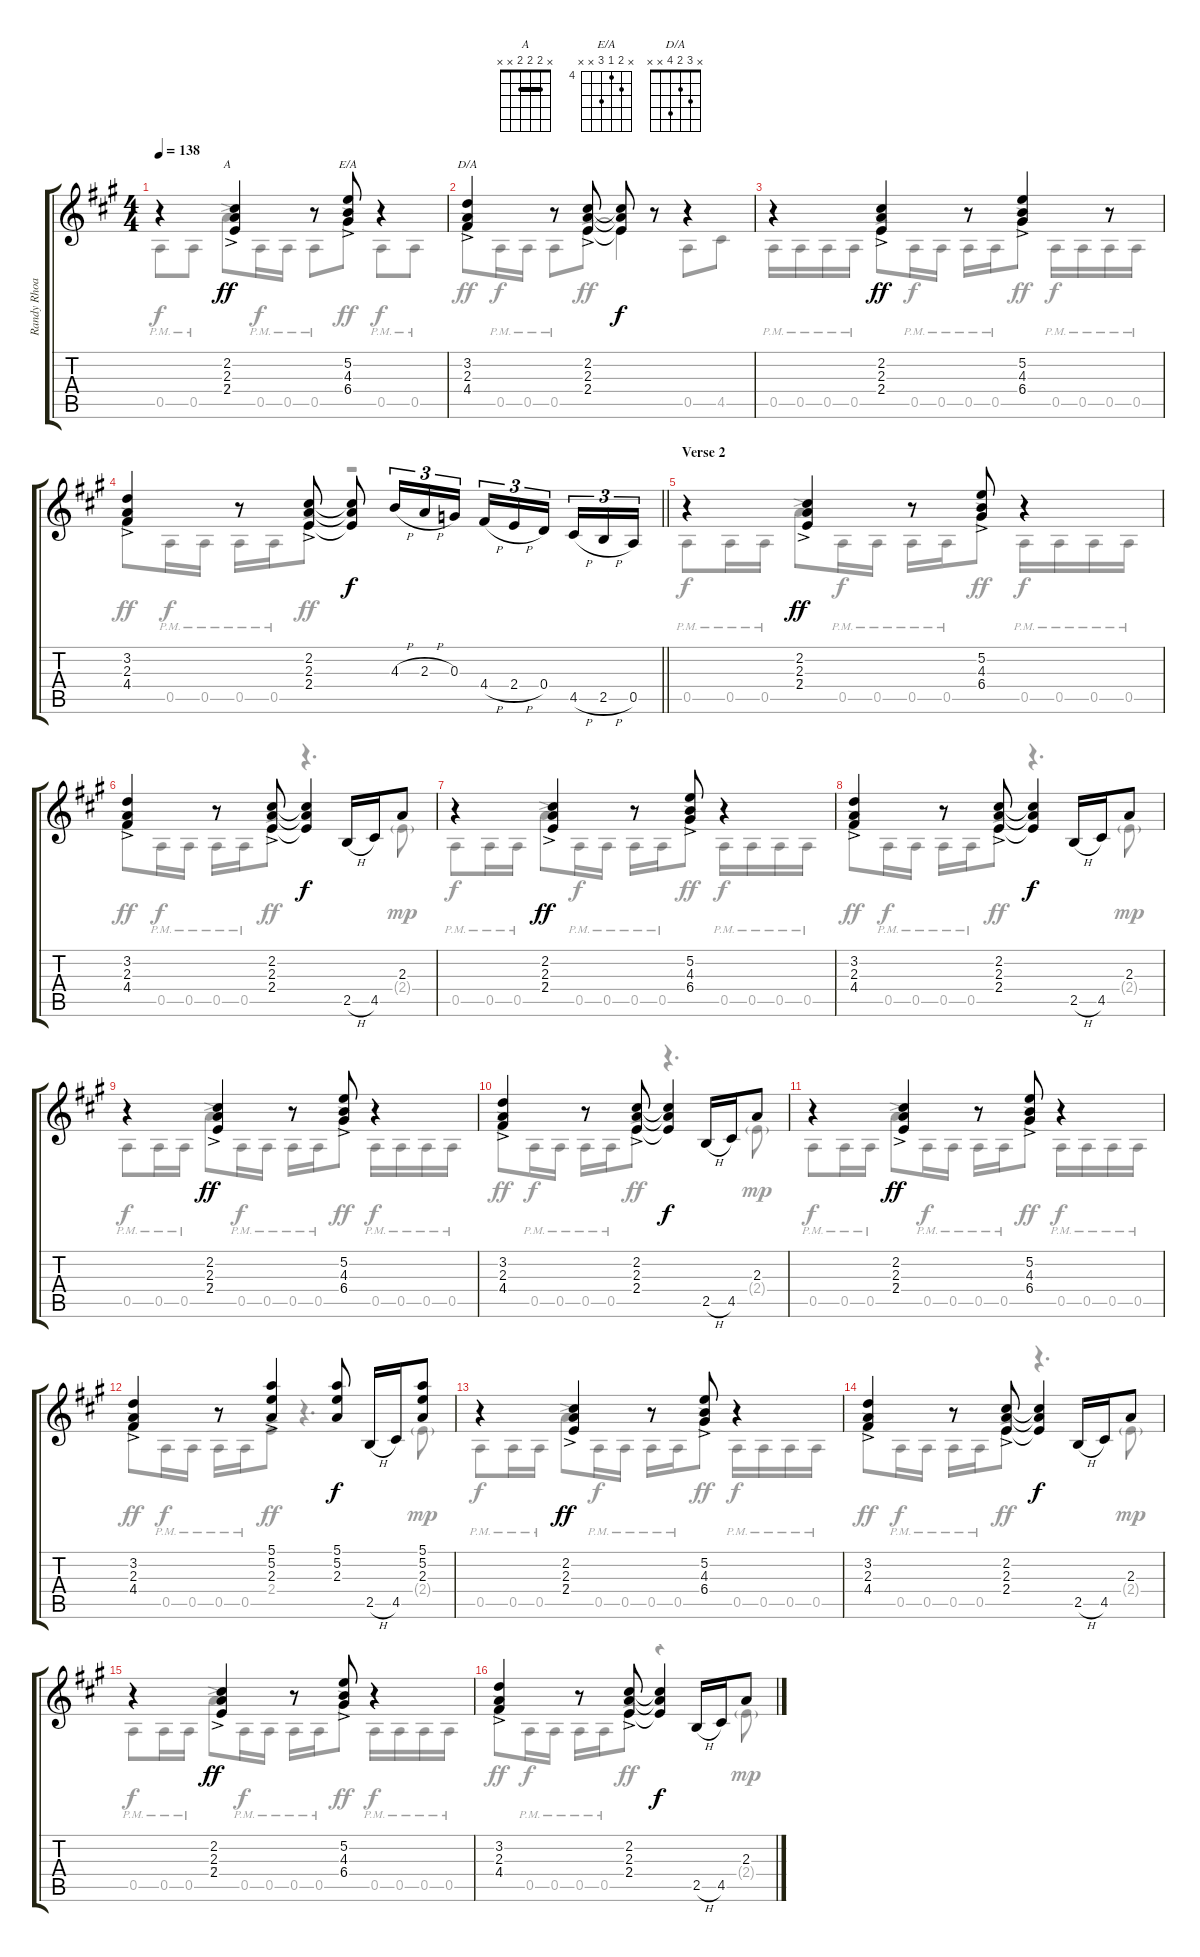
\track ("Randy Rhoads" "Randy Rhoa") {instrument distortionguitar}
\staff {score tabs}
\tuning (E4 B3 G3 D3 A2 E2) {hide}
\chord ("A" x 2 2 2 x x) {barre 2}
\chord ("E/A" x 5 4 6 x x) {firstfret 4}
\chord ("D/A" x 3 2 4 x x)
\voice
\ts (4 4)
\tempo 138
\clef g2
\ks a
r.4{dy f beam Up} (2.2{ac} 2.3{ac} 2.4{ac}).4{ch "A" dy ff beam Up} r.8{beam Up} (5.2{ac} 4.3{ac} 6.4{ac}).8{ch "E/A" beam Up} r.4 |
(3.2{ac} 2.3{ac} 4.4{ac}).4{ch "D/A"} r.8 (2.2{ac} 2.3{ac} 2.4{ac}).8 (2.2{t} 2.3{t} 2.4{t}).8{dy f} r.8 r.4 |
r.4{beam Up} (2.2{ac} 2.3{ac} 2.4{ac}).4{dy ff beam Up} r.8{beam Up} (5.2{ac} 4.3{ac} 6.4{ac}).4{beam Up} r.8 |
\barLineRight lightlight
(3.2{ac} 2.3{ac} 4.4{ac}).4 r.8 (2.2{ac} 2.3{ac} 2.4{ac}).8 (2.2{t} 2.3{t} 2.4{t}).8{dy f} 4.3{h}.16{tu (3 2)} 2.3{h}.16{tu (3 2)} 0.3.16{tu (3 2)} 4.4{h}.16{tu (3 2)} 2.4{h}.16{tu (3 2)} 0.4.16{tu (3 2) beam splitsecondary} 4.5{h}.16{tu (3 2)} 2.5{h}.16{tu (3 2)} 0.5.16{tu (3 2)} |
\section ("" "Verse 2")
r.4{beam Up} (2.2{ac} 2.3{ac} 2.4{ac}).4{dy ff beam Up} r.8{beam Up} (5.2{ac} 4.3{ac} 6.4{ac}).8{beam Up} r.4 |
(3.2{ac} 2.3{ac} 4.4{ac}).4 r.8 (2.2{ac} 2.3{ac} 2.4{ac}).8 (2.2{t} 2.3{t} 2.4{t}).4{dy f} 2.5{h}.16 4.5.16 2.3.8 |
r.4{beam Up} (2.2{ac} 2.3{ac} 2.4{ac}).4{dy ff beam Up} r.8{beam Up} (5.2{ac} 4.3{ac} 6.4{ac}).8{beam Up} r.4 |
(3.2{ac} 2.3{ac} 4.4{ac}).4 r.8 (2.2{ac} 2.3{ac} 2.4{ac}).8 (2.2{t} 2.3{t} 2.4{t}).4{dy f} 2.5{h}.16 4.5.16 2.3.8 |
r.4{beam Up} (2.2{ac} 2.3{ac} 2.4{ac}).4{dy ff beam Up} r.8{beam Up} (5.2{ac} 4.3{ac} 6.4{ac}).8{beam Up} r.4 |
(3.2{ac} 2.3{ac} 4.4{ac}).4 r.8 (2.2{ac} 2.3{ac} 2.4{ac}).8 (2.2{t} 2.3{t} 2.4{t}).4{dy f} 2.5{h}.16 4.5.16 2.3.8 |
r.4{beam Up} (2.2{ac} 2.3{ac} 2.4{ac}).4{dy ff beam Up} r.8{beam Up} (5.2{ac} 4.3{ac} 6.4{ac}).8{beam Up} r.4 |
(3.2{ac} 2.3{ac} 4.4{ac}).4 r.8 (5.1 5.2{ac} 2.3{ac}).4 (5.1 5.2 2.3).8{dy f} 2.5{h}.16 4.5.16 (5.1 5.2 2.3).8 |
r.4{beam Up} (2.2{ac} 2.3{ac} 2.4{ac}).4{dy ff beam Up} r.8{beam Up} (5.2{ac} 4.3{ac} 6.4{ac}).8{beam Up} r.4 |
(3.2{ac} 2.3{ac} 4.4{ac}).4 r.8 (2.2{ac} 2.3{ac} 2.4{ac}).8 (2.2{t} 2.3{t} 2.4{t}).4{dy f} 2.5{h}.16 4.5.16 2.3.8 |
r.4{beam Up} (2.2{ac} 2.3{ac} 2.4{ac}).4{dy ff beam Up} r.8{beam Up} (5.2{ac} 4.3{ac} 6.4{ac}).8{beam Up} r.4 |
(3.2{ac} 2.3{ac} 4.4{ac}).4 r.8 (2.2{ac} 2.3{ac} 2.4{ac}).8 (2.2{t} 2.3{t} 2.4{t}).4{dy f} 2.5{h}.16 4.5.16 2.3.8
\voice
\clef g2
\ottava regular
\simile none
\ks a
0.5{pm}.8{dy f} 0.5{pm}.8 7.4{ac}.8{dy ff} 0.5{pm}.16{dy f} 0.5{pm}.16 0.5{pm}.8 6.4{ac}.8{dy ff} 0.5{pm}.8{dy f} 0.5{pm}.8 |
4.4{ac}.8{dy ff} 0.5{pm}.16{dy f} 0.5{pm}.16 0.5{pm}.8 2.4{ac}.8{dy ff} 2.4{t}.4{dy f} 0.5.8 4.5.8 |
0.5{pm}.16 0.5{pm}.16 0.5{pm}.16 0.5{pm}.16 2.4{ac}.8{dy ff} 0.5{pm}.16{dy f} 0.5{pm}.16 0.5{pm}.16 0.5{pm}.16 6.4{ac}.8{dy ff} 0.5{pm}.16{dy f} 0.5{pm}.16 0.5{pm}.16 0.5{pm}.16 |
\barLineRight lightlight
4.4{ac}.8{dy ff} 0.5{pm}.16{dy f} 0.5{pm}.16 0.5{pm}.16 0.5{pm}.16 2.4{ac}.8{dy ff} r.2 |
0.5{pm}.8{dy f} 0.5{pm}.16 0.5{pm}.16 7.4{ac}.8{dy ff} 0.5{pm}.16{dy f} 0.5{pm}.16 0.5{pm}.16 0.5{pm}.16 6.4{ac}.8{dy ff} 0.5{pm}.16{dy f} 0.5{pm}.16 0.5{pm}.16 0.5{pm}.16 |
4.4{ac}.8{dy ff} 0.5{pm}.16{dy f} 0.5{pm}.16 0.5{pm}.16 0.5{pm}.16 2.4{ac}.8{dy ff} r.4{d} 2.4{g}.8{dy mp} |
0.5{pm}.8{dy f} 0.5{pm}.16 0.5{pm}.16 7.4{ac}.8{dy ff} 0.5{pm}.16{dy f} 0.5{pm}.16 0.5{pm}.16 0.5{pm}.16 6.4{ac}.8{dy ff} 0.5{pm}.16{dy f} 0.5{pm}.16 0.5{pm}.16 0.5{pm}.16 |
4.4{ac}.8{dy ff} 0.5{pm}.16{dy f} 0.5{pm}.16 0.5{pm}.16 0.5{pm}.16 2.4{ac}.8{dy ff} r.4{d} 2.4{g}.8{dy mp} |
0.5{pm}.8{dy f} 0.5{pm}.16 0.5{pm}.16 7.4{ac}.8{dy ff} 0.5{pm}.16{dy f} 0.5{pm}.16 0.5{pm}.16 0.5{pm}.16 6.4{ac}.8{dy ff} 0.5{pm}.16{dy f} 0.5{pm}.16 0.5{pm}.16 0.5{pm}.16 |
4.4{ac}.8{dy ff} 0.5{pm}.16{dy f} 0.5{pm}.16 0.5{pm}.16 0.5{pm}.16 2.4{ac}.8{dy ff} r.4{d} 2.4{g}.8{dy mp} |
0.5{pm}.8{dy f} 0.5{pm}.16 0.5{pm}.16 7.4{ac}.8{dy ff} 0.5{pm}.16{dy f} 0.5{pm}.16 0.5{pm}.16 0.5{pm}.16 6.4{ac}.8{dy ff} 0.5{pm}.16{dy f} 0.5{pm}.16 0.5{pm}.16 0.5{pm}.16 |
4.4{ac}.8{dy ff} 0.5{pm}.16{dy f} 0.5{pm}.16 0.5{pm}.16 0.5{pm}.16 2.4{ac}.8{dy ff} r.4{d} 2.4{g}.8{dy mp} |
0.5{pm}.8{dy f} 0.5{pm}.16 0.5{pm}.16 7.4{ac}.8{dy ff} 0.5{pm}.16{dy f} 0.5{pm}.16 0.5{pm}.16 0.5{pm}.16 6.4{ac}.8{dy ff} 0.5{pm}.16{dy f} 0.5{pm}.16 0.5{pm}.16 0.5{pm}.16 |
4.4{ac}.8{dy ff} 0.5{pm}.16{dy f} 0.5{pm}.16 0.5{pm}.16 0.5{pm}.16 2.4{ac}.8{dy ff} r.4{d} 2.4{g}.8{dy mp} |
0.5{pm}.8{dy f} 0.5{pm}.16 0.5{pm}.16 7.4{ac}.8{dy ff} 0.5{pm}.16{dy f} 0.5{pm}.16 0.5{pm}.16 0.5{pm}.16 6.4{ac}.8{dy ff} 0.5{pm}.16{dy f} 0.5{pm}.16 0.5{pm}.16 0.5{pm}.16 |
4.4{ac}.8{dy ff} 0.5{pm}.16{dy f} 0.5{pm}.16 0.5{pm}.16 0.5{pm}.16 2.4{ac}.8{dy ff} r.4{d} 2.4{g}.8{dy mp}
